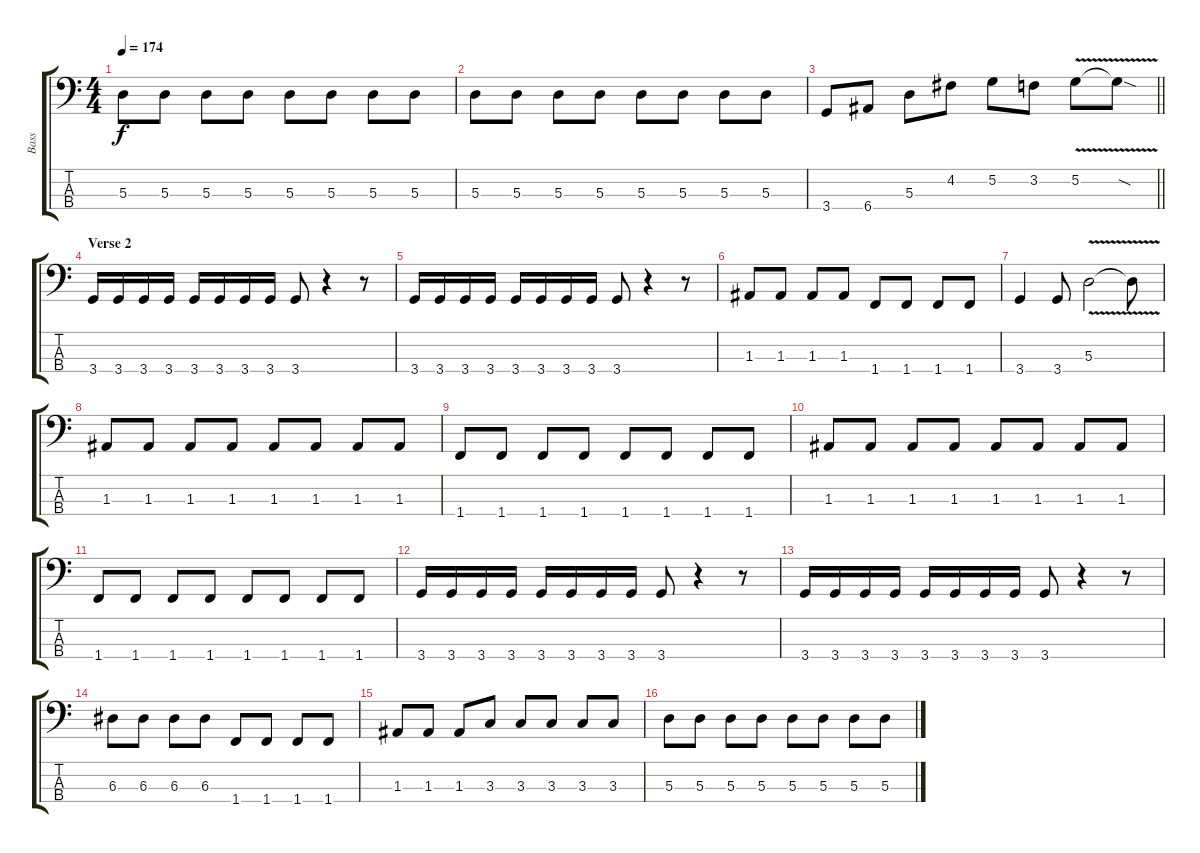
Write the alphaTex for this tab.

\track ("Bass" "Bass") {instrument electricbasspick}
\staff {score tabs}
\tuning (G2 D2 A1 E1) {hide}
\ts (4 4)
\tempo 174
\clef f4
\ks c
5.3.8{dy f} 5.3.8 5.3.8 5.3.8 5.3.8 5.3.8 5.3.8 5.3.8 |
5.3.8 5.3.8 5.3.8 5.3.8 5.3.8 5.3.8 5.3.8 5.3.8 |
\barLineRight lightlight
3.4.8 6.4.8 5.3.8 4.2.8 5.2.8 3.2.8 5.2{v}.8 5.2{sod t}.8 |
\section ("" "Verse 2")
3.4.16 3.4.16 3.4.16 3.4.16 3.4.16 3.4.16 3.4.16 3.4.16 3.4.8 r.4 r.8 |
3.4.16 3.4.16 3.4.16 3.4.16 3.4.16 3.4.16 3.4.16 3.4.16 3.4.8 r.4 r.8 |
1.3.8 1.3.8 1.3.8 1.3.8 1.4.8 1.4.8 1.4.8 1.4.8 |
3.4.4 3.4.8 5.3{v}.2 5.3{t}.8 |
1.3.8 1.3.8 1.3.8 1.3.8 1.3.8 1.3.8 1.3.8 1.3.8 |
1.4.8 1.4.8 1.4.8 1.4.8 1.4.8 1.4.8 1.4.8 1.4.8 |
1.3.8 1.3.8 1.3.8 1.3.8 1.3.8 1.3.8 1.3.8 1.3.8 |
1.4.8 1.4.8 1.4.8 1.4.8 1.4.8 1.4.8 1.4.8 1.4.8 |
3.4.16 3.4.16 3.4.16 3.4.16 3.4.16 3.4.16 3.4.16 3.4.16 3.4.8 r.4 r.8 |
3.4.16 3.4.16 3.4.16 3.4.16 3.4.16 3.4.16 3.4.16 3.4.16 3.4.8 r.4 r.8 |
6.3.8 6.3.8 6.3.8 6.3.8 1.4.8 1.4.8 1.4.8 1.4.8 |
1.3.8 1.3.8 1.3.8 3.3.8 3.3.8 3.3.8 3.3.8 3.3.8 |
5.3.8 5.3.8 5.3.8 5.3.8 5.3.8 5.3.8 5.3.8 5.3.8
